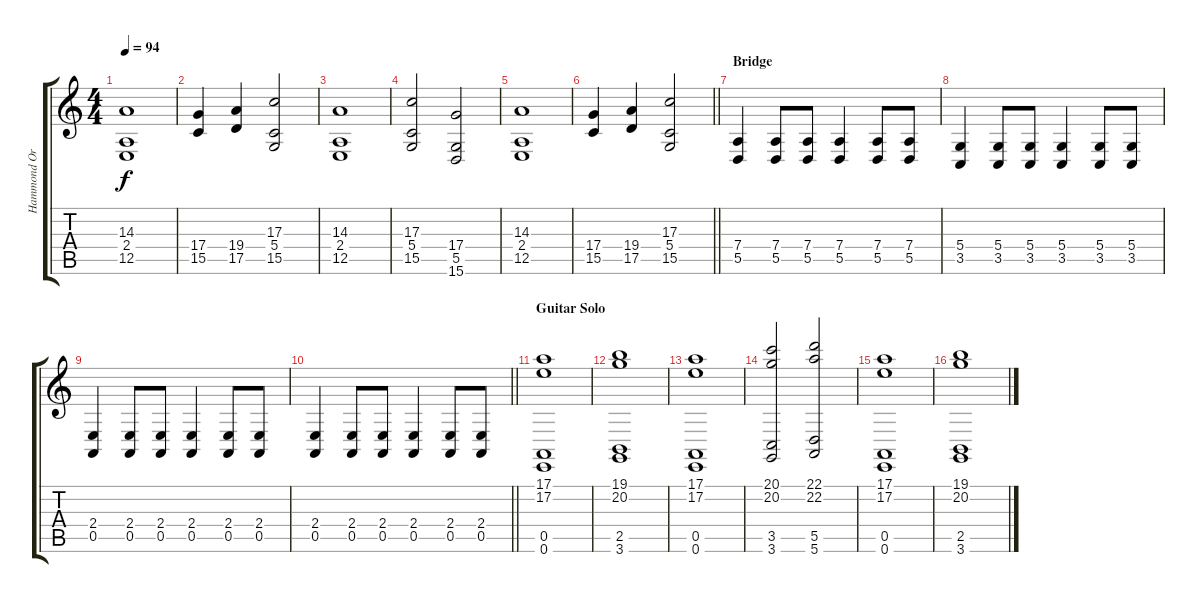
\track ("Hammond Organ" "Hammond Or") {instrument drawbarorgan}
\staff {score tabs}
\tuning (E4 B3 G3 D3 A2 E2) {hide}
\ts (4 4)
\tempo 94
\clef g2
\ks c
(14.3 2.4 12.5).1{dy f} |
(17.4 15.5).4 (19.4 17.5).4 (17.3 5.4 15.5).2 |
(14.3 2.4 12.5).1 |
(17.3 5.4 15.5).2 (17.4 5.5 15.6).2 |
(14.3 2.4 12.5).1 |
\barLineRight lightlight
(17.4 15.5).4 (19.4 17.5).4 (17.3 5.4 15.5).2 |
\section ("" "Bridge")
(7.4 5.5).4 (7.4 5.5).8 (7.4 5.5).8 (7.4 5.5).4 (7.4 5.5).8 (7.4 5.5).8 |
(5.4 3.5).4 (5.4 3.5).8 (5.4 3.5).8 (5.4 3.5).4 (5.4 3.5).8 (5.4 3.5).8 |
(2.4 0.5).4 (2.4 0.5).8 (2.4 0.5).8 (2.4 0.5).4 (2.4 0.5).8 (2.4 0.5).8 |
\barLineRight lightlight
(2.4 0.5).4 (2.4 0.5).8 (2.4 0.5).8 (2.4 0.5).4 (2.4 0.5).8 (2.4 0.5).8 |
\section ("" "Guitar Solo")
(17.1 17.2 0.5 0.6).1 |
(19.1 20.2 2.5 3.6).1 |
(17.1 17.2 0.5 0.6).1 |
(20.1 20.2 3.5 3.6).2 (22.1 22.2 5.5 5.6).2 |
(17.1 17.2 0.5 0.6).1 |
(19.1 20.2 2.5 3.6).1
